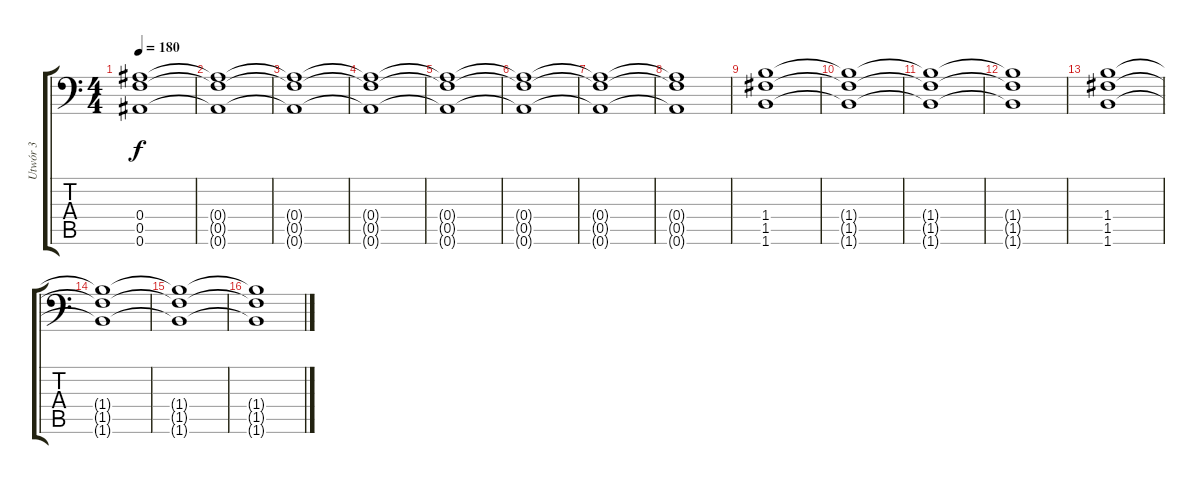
\track ("Utwór 3" "Utwór 3") {instrument distortionguitar}
\staff {score tabs}
\tuning (C4 G3 Eb3 Bb2 F2 Bb1) {hide}
\ts (4 4)
\tempo 180
\clef f4
\ks c
(0.4 0.5 0.6).1{dy f} |
(0.4{t} 0.5{t} 0.6{t}).1 |
(0.4{t} 0.5{t} 0.6{t}).1 |
(0.4{t} 0.5{t} 0.6{t}).1 |
(0.4{t} 0.5{t} 0.6{t}).1 |
(0.4{t} 0.5{t} 0.6{t}).1 |
(0.4{t} 0.5{t} 0.6{t}).1 |
(0.4{t} 0.5{t} 0.6{t}).1 |
(1.4 1.5 1.6).1 |
(1.4{t} 1.5{t} 1.6{t}).1 |
(1.4{t} 1.5{t} 1.6{t}).1 |
(1.4{t} 1.5{t} 1.6{t}).1 |
(1.4 1.5 1.6).1 |
(1.4{t} 1.5{t} 1.6{t}).1 |
(1.4{t} 1.5{t} 1.6{t}).1 |
(1.4{t} 1.5{t} 1.6{t}).1
